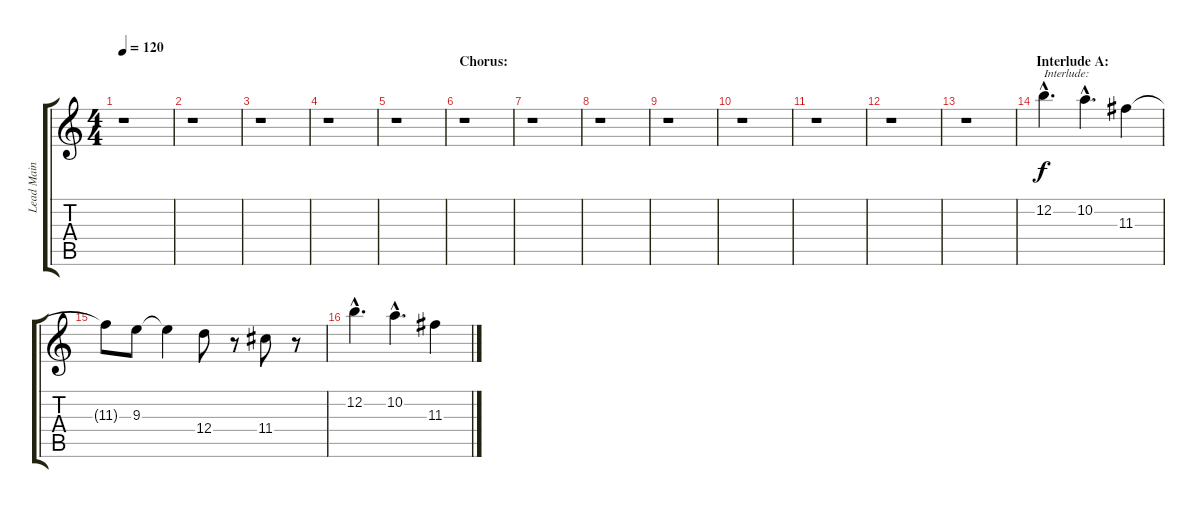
\track ("Lead Main" "Lead Main") {instrument distortionguitar}
\staff {score tabs}
\tuning (E4 B3 G3 D3 A2 E2) {hide}
\ts (4 4)
\tempo 120
\clef g2
\ks c
r.1{dy f} |
r.1 |
r.1 |
r.1 |
r.1 |
\section ("" "Chorus:")
r.1 |
r.1 |
r.1 |
r.1 |
r.1 |
r.1 |
r.1 |
r.1 |
\section ("" "Interlude A:")
12.2{hac}.4{d txt "Interlude:"} 10.2{hac}.4{d} 11.3.4 |
11.3{t}.8 9.3.8 9.3{t}.4 12.4.8 r.8 11.4.8 r.8 |
12.2{hac}.4{d} 10.2{hac}.4{d} 11.3.4
